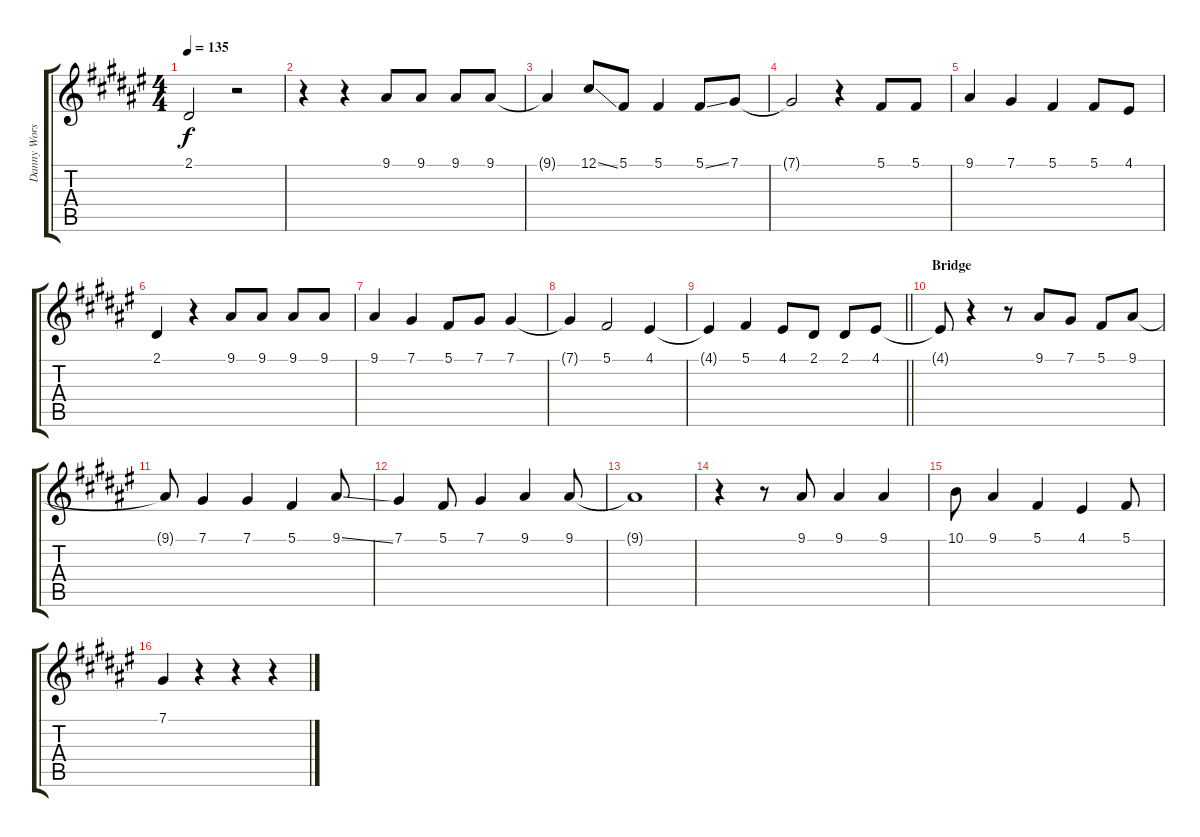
\track ("Danny Worsnop" "Danny Wors") {instrument tenorsax}
\staff {score tabs}
\tuning (Db4 Ab3 E3 B2 Gb2 B1) {hide}
\ts (4 4)
\tempo 135
\clef g2
\ks d#minor
2.1{t}.2{dy f} r.2 |
r.4 r.4 9.1.8 9.1.8 9.1.8 9.1.8 |
9.1{t}.4 12.1{ss}.8 5.1.8 5.1.4 5.1{ss}.8 7.1.8 |
7.1{t}.2 r.4 5.1.8 5.1.8 |
9.1.4 7.1.4 5.1.4 5.1.8 4.1.8 |
2.1.4 r.4 9.1.8 9.1.8 9.1.8 9.1.8 |
9.1.4 7.1.4 5.1.8 7.1.8 7.1.4 |
7.1{t}.4 5.1.2 4.1.4 |
\barLineRight lightlight
4.1{t}.4 5.1.4 4.1.8 2.1.8 2.1.8 4.1.8 |
\section ("" "Bridge")
4.1{t}.8 r.4 r.8 9.1.8 7.1.8 5.1.8 9.1.8 |
9.1{t}.8 7.1.4 7.1.4 5.1.4 9.1{ss}.8 |
7.1.4 5.1.8 7.1.4 9.1.4 9.1.8 |
9.1{t}.1 |
r.4 r.8 9.1.8 9.1.4 9.1.4 |
10.1.8 9.1.4 5.1.4 4.1.4 5.1.8 |
7.1.4 r.4 r.4 r.4
